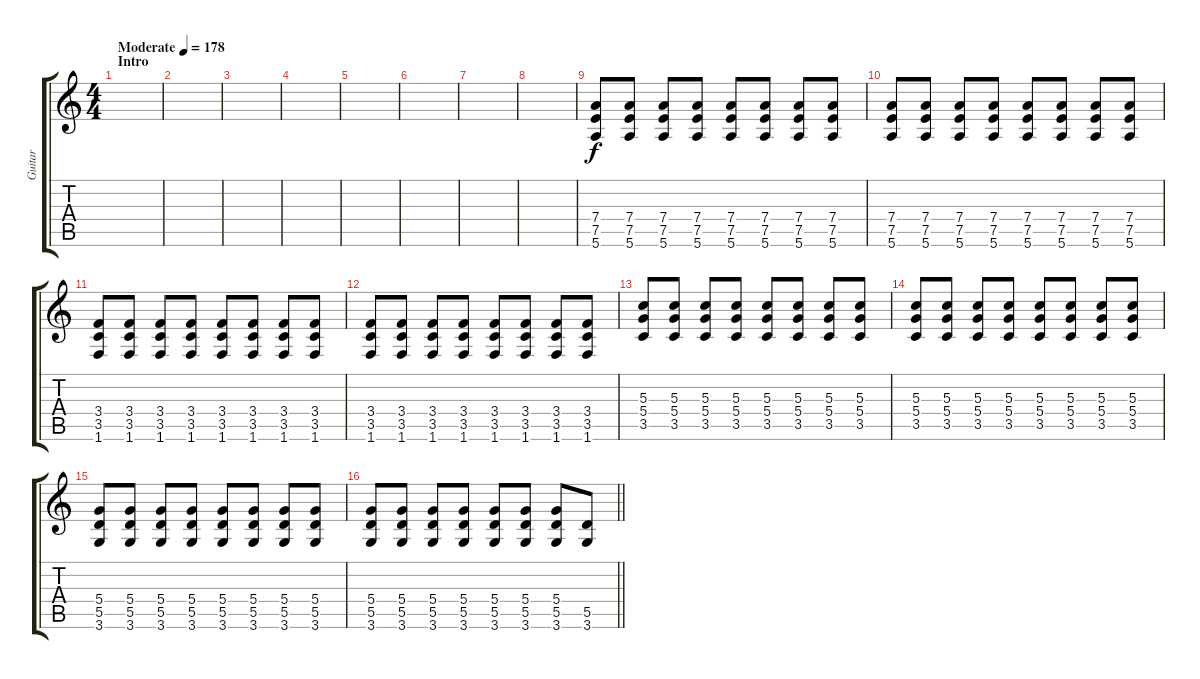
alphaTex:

\track ("Guitar" "Guitar") {instrument distortionguitar}
\staff {score tabs}
\tuning (E4 B3 G3 D3 A2 E2) {hide}
\ts (4 4)
\section ("" "Intro")
\tempo (178 "Moderate")
\clef g2
\ks c
|
|
|
|
|
|
|
|
(7.4 7.5 5.6).8 (7.4 7.5 5.6).8 (7.4 7.5 5.6).8 (7.4 7.5 5.6).8 (7.4 7.5 5.6).8 (7.4 7.5 5.6).8 (7.4 7.5 5.6).8 (7.4 7.5 5.6).8 |
(7.4 7.5 5.6).8 (7.4 7.5 5.6).8 (7.4 7.5 5.6).8 (7.4 7.5 5.6).8 (7.4 7.5 5.6).8 (7.4 7.5 5.6).8 (7.4 7.5 5.6).8 (7.4 7.5 5.6).8 |
(3.4 3.5 1.6).8 (3.4 3.5 1.6).8 (3.4 3.5 1.6).8 (3.4 3.5 1.6).8 (3.4 3.5 1.6).8 (3.4 3.5 1.6).8 (3.4 3.5 1.6).8 (3.4 3.5 1.6).8 |
(3.4 3.5 1.6).8 (3.4 3.5 1.6).8 (3.4 3.5 1.6).8 (3.4 3.5 1.6).8 (3.4 3.5 1.6).8 (3.4 3.5 1.6).8 (3.4 3.5 1.6).8 (3.4 3.5 1.6).8 |
(5.3 5.4 3.5).8 (5.3 5.4 3.5).8 (5.3 5.4 3.5).8 (5.3 5.4 3.5).8 (5.3 5.4 3.5).8 (5.3 5.4 3.5).8 (5.3 5.4 3.5).8 (5.3 5.4 3.5).8 |
(5.3 5.4 3.5).8 (5.3 5.4 3.5).8 (5.3 5.4 3.5).8 (5.3 5.4 3.5).8 (5.3 5.4 3.5).8 (5.3 5.4 3.5).8 (5.3 5.4 3.5).8 (5.3 5.4 3.5).8 |
(5.4 5.5 3.6).8 (5.4 5.5 3.6).8 (5.4 5.5 3.6).8 (5.4 5.5 3.6).8 (5.4 5.5 3.6).8 (5.4 5.5 3.6).8 (5.4 5.5 3.6).8 (5.4 5.5 3.6).8 |
\barLineRight lightlight
(5.4 5.5 3.6).8 (5.4 5.5 3.6).8 (5.4 5.5 3.6).8 (5.4 5.5 3.6).8 (5.4 5.5 3.6).8 (5.4 5.5 3.6).8 (5.4 5.5 3.6).8 (5.5 3.6).8{volume 11}
